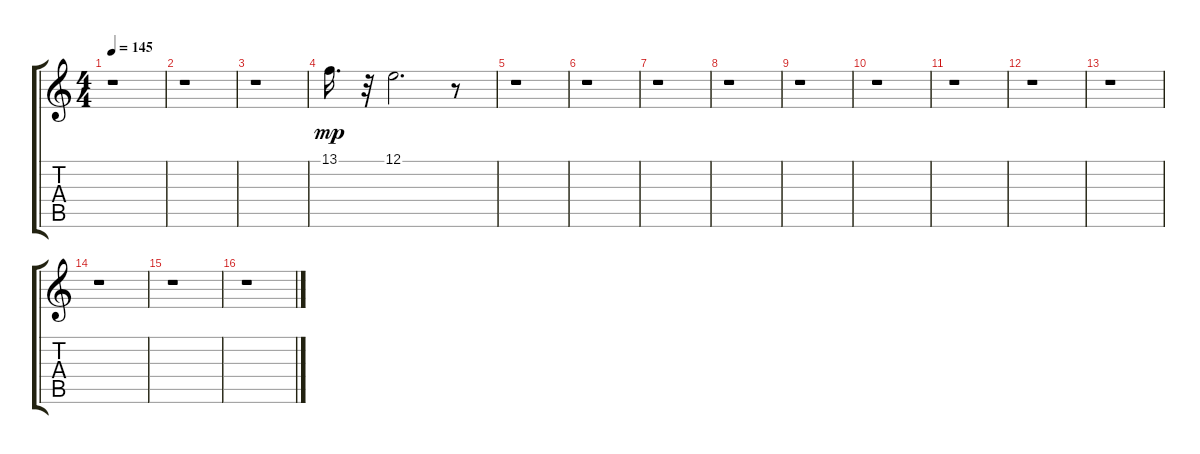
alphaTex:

\track "" {instrument bassoon}
\staff {score tabs}
\tuning (E4 B3 G3 D3 A2 E2) {hide}
\ts (4 4)
\tempo 145
\clef g2
\ks c
r.1{dy mp} |
r.1 |
r.1 |
13.1.16{d} r.32 12.1.2{d} r.8 |
r.1 |
r.1 |
r.1 |
r.1 |
r.1 |
r.1 |
r.1 |
r.1 |
r.1 |
r.1 |
r.1 |
r.1
